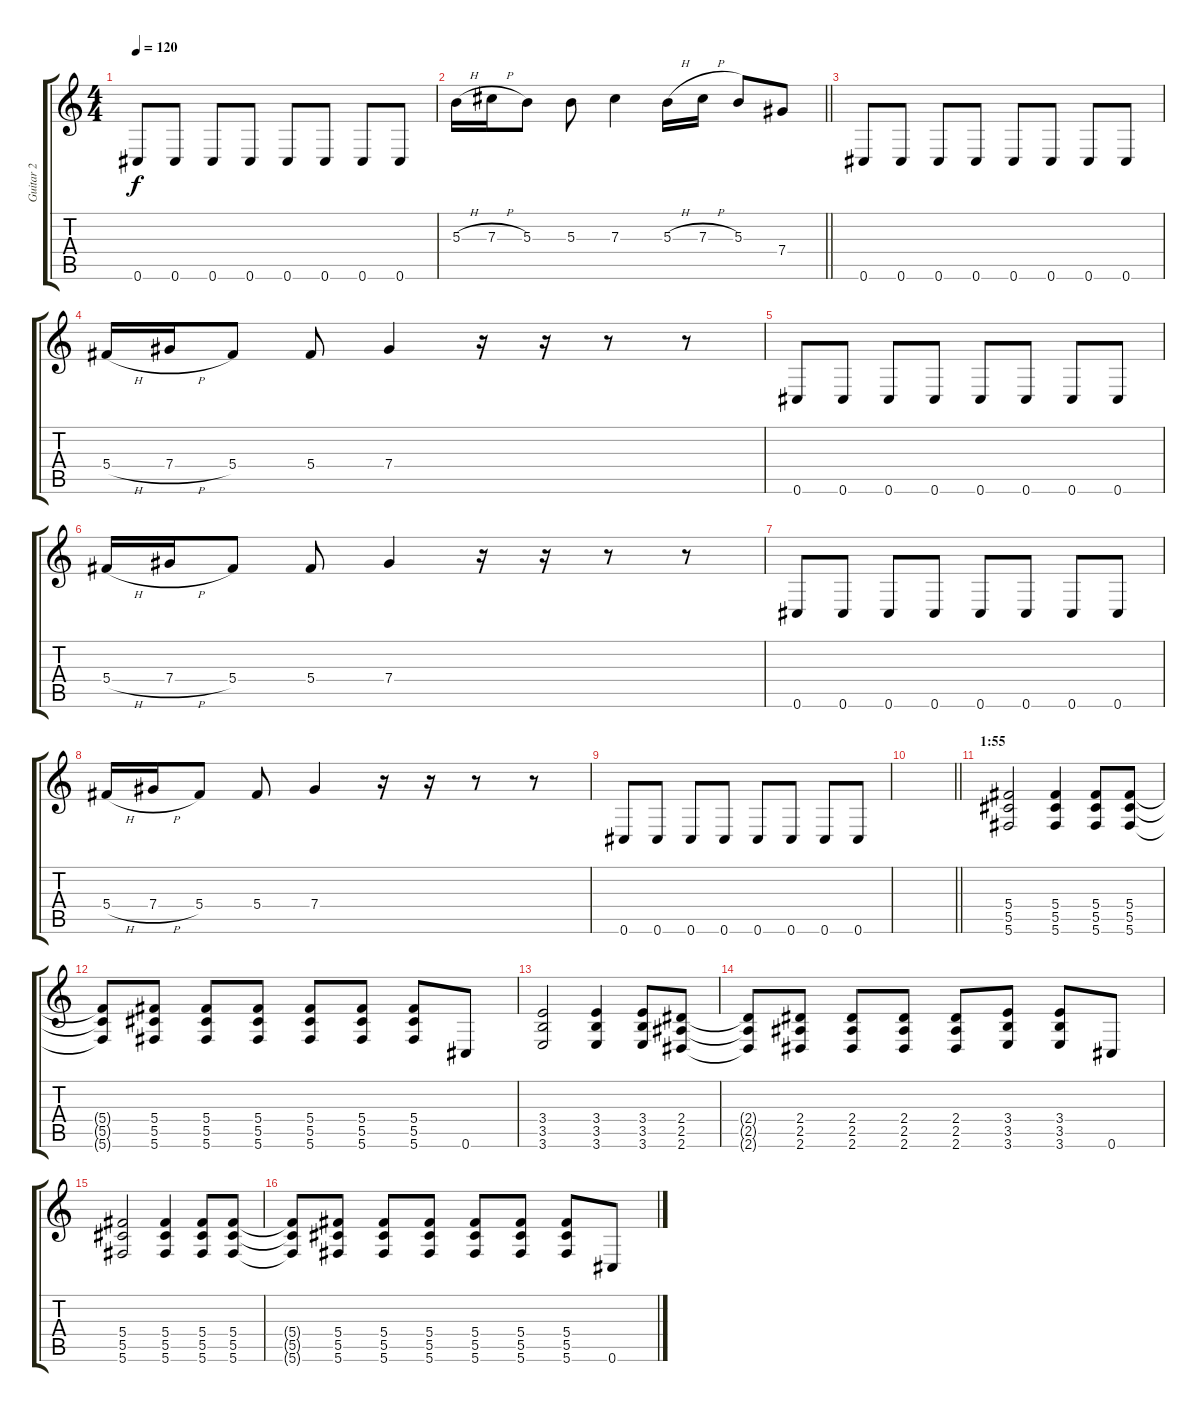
\track ("Guitar 2" "Guitar 2") {instrument distortionguitar}
\staff {score tabs}
\tuning (Eb4 Bb3 Gb3 Db3 Ab2 Db2) {hide}
\ts (4 4)
\tempo 120
\clef g2
\ks c
0.6.8{dy f} 0.6.8 0.6.8 0.6.8 0.6.8 0.6.8 0.6.8 0.6.8 |
\barLineRight lightlight
5.3{h}.16 7.3{h}.16 5.3.8 5.3.8 7.3.4 5.3{h}.16 7.3{h}.16 5.3.8 7.4.8 |
0.6.8 0.6.8 0.6.8 0.6.8 0.6.8 0.6.8 0.6.8 0.6.8 |
5.4{h}.16 7.4{h}.16 5.4.8 5.4.8 7.4.4 r.16 r.16 r.8 r.8 |
0.6.8 0.6.8 0.6.8 0.6.8 0.6.8 0.6.8 0.6.8 0.6.8 |
5.4{h}.16 7.4{h}.16 5.4.8 5.4.8 7.4.4 r.16 r.16 r.8 r.8 |
0.6.8 0.6.8 0.6.8 0.6.8 0.6.8 0.6.8 0.6.8 0.6.8 |
5.4{h}.16 7.4{h}.16 5.4.8 5.4.8 7.4.4 r.16 r.16 r.8 r.8 |
0.6.8 0.6.8 0.6.8 0.6.8 0.6.8 0.6.8 0.6.8 0.6.8 |
\barLineRight lightlight
|
\section ("" "1:55")
(5.4 5.5 5.6).2 (5.4 5.5 5.6).4 (5.4 5.5 5.6).8 (5.4 5.5 5.6).8 |
(5.4{t} 5.5{t} 5.6{t}).8 (5.4 5.5 5.6).8 (5.4 5.5 5.6).8 (5.4 5.5 5.6).8 (5.4 5.5 5.6).8 (5.4 5.5 5.6).8 (5.4 5.5 5.6).8 0.6.8 |
(3.4 3.5 3.6).2 (3.4 3.5 3.6).4 (3.4 3.5 3.6).8 (2.4 2.5 2.6).8 |
(2.4{t} 2.5{t} 2.6{t}).8 (2.4 2.5 2.6).8 (2.4 2.5 2.6).8 (2.4 2.5 2.6).8 (2.4 2.5 2.6).8 (3.4 3.5 3.6).8 (3.4 3.5 3.6).8 0.6.8 |
(5.4 5.5 5.6).2 (5.4 5.5 5.6).4 (5.4 5.5 5.6).8 (5.4 5.5 5.6).8 |
(5.4{t} 5.5{t} 5.6{t}).8 (5.4 5.5 5.6).8 (5.4 5.5 5.6).8 (5.4 5.5 5.6).8 (5.4 5.5 5.6).8 (5.4 5.5 5.6).8 (5.4 5.5 5.6).8 0.6.8
